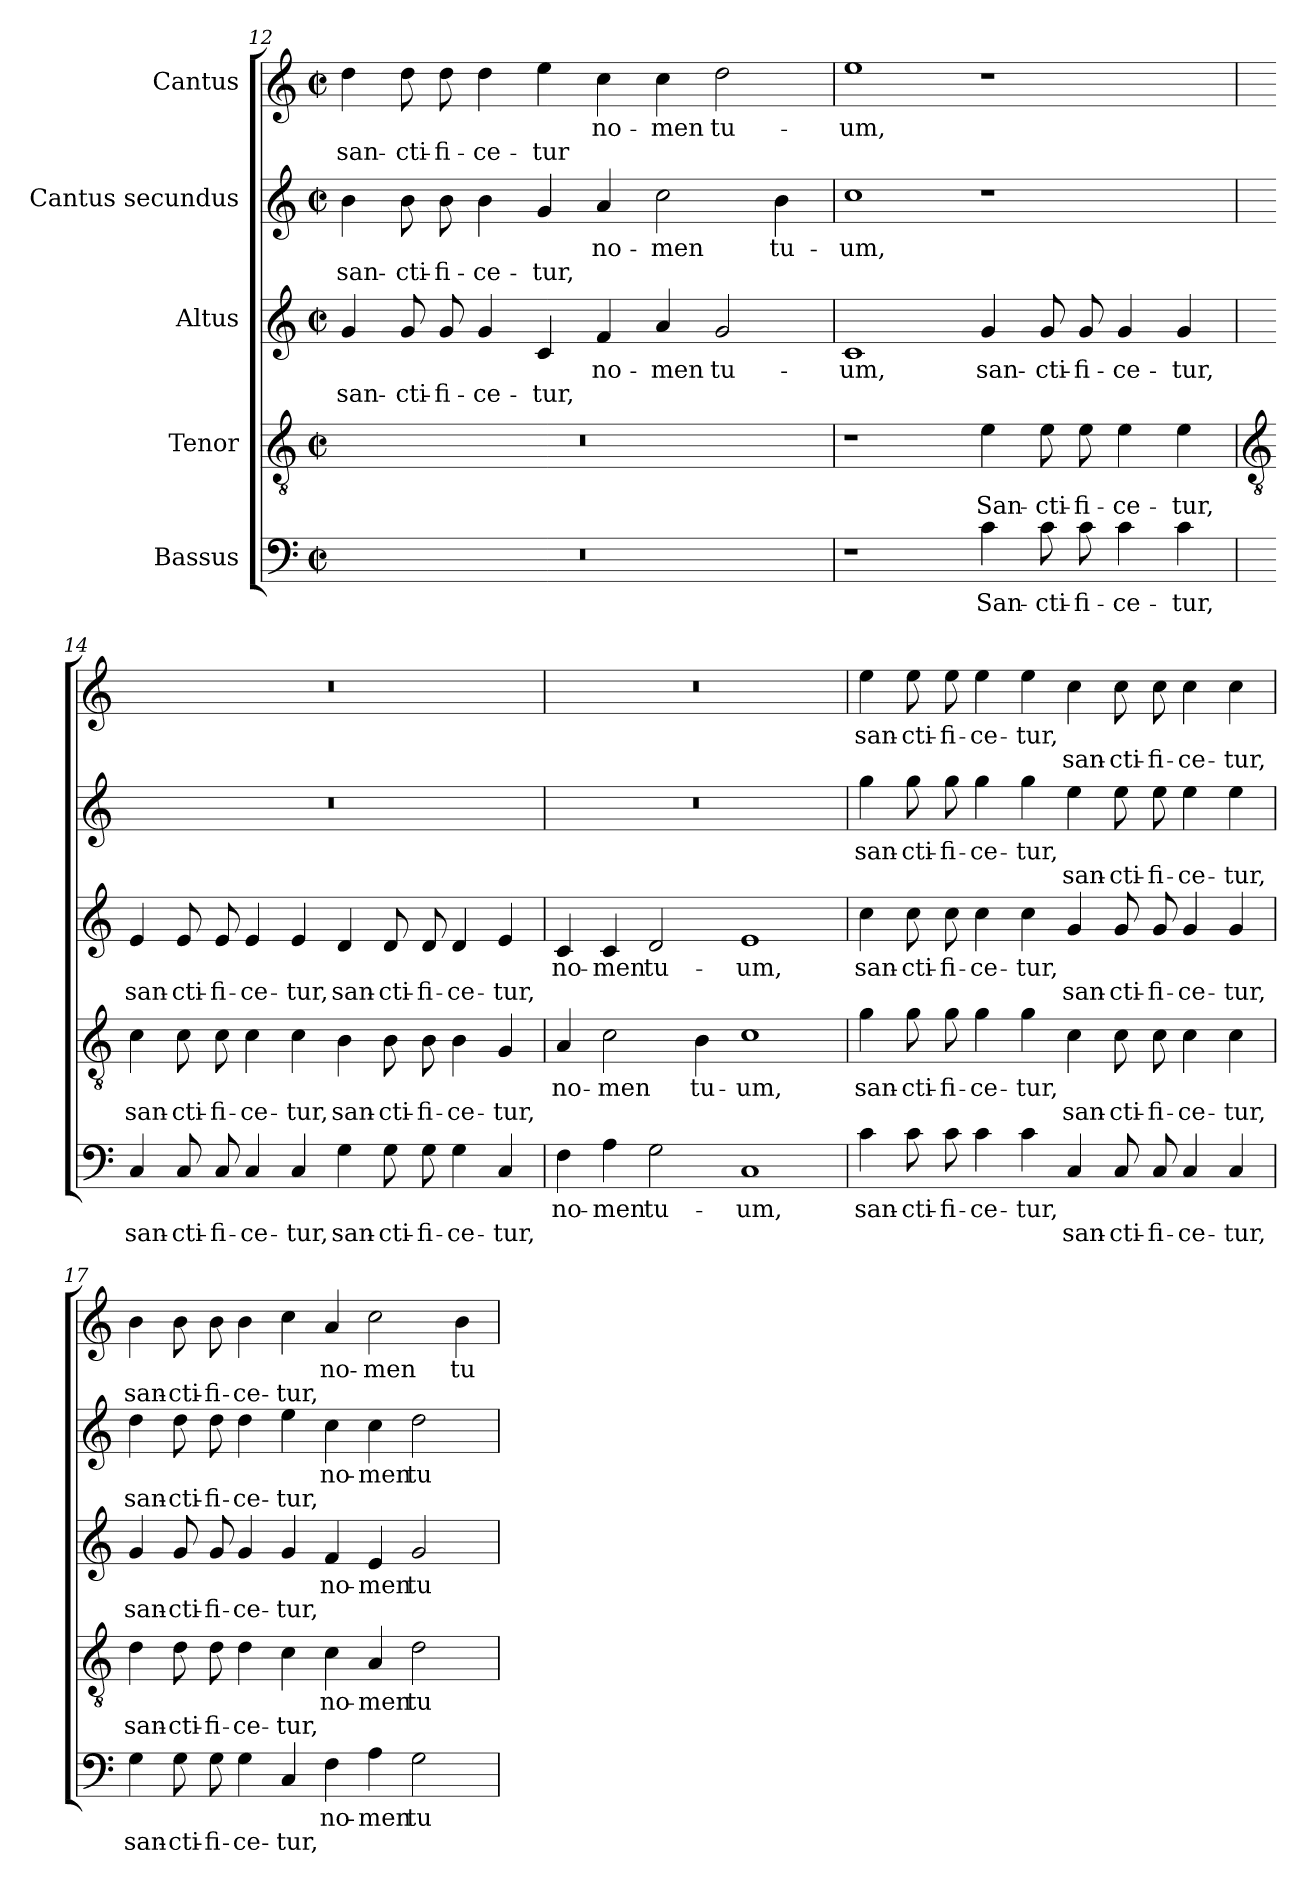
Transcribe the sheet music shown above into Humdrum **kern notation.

**kern	**text	**text	**kern	**text	**text	**kern	**text	**text	**kern	**text	**text	**kern	**text	**text
*part5	*part5	*part5	*part4	*part4	*part4	*part3	*part3	*part3	*part2	*part2	*part2	*part1	*part1	*part1
*staff5	*staff5	*staff5	*staff4	*staff4	*staff4	*staff3	*staff3	*staff3	*staff2	*staff2	*staff2	*staff1	*staff1	*staff1
*I"Bassus	*	*	*I"Tenor	*	*	*I"Altus	*	*	*I"Cantus secundus	*	*	*I"Cantus	*	*
*clefF4	*	*	*clefGv2	*	*	*clefG2	*	*	*clefG2	*	*	*clefG2	*	*
*k[]	*	*	*k[]	*	*	*k[]	*	*	*k[]	*	*	*k[]	*	*
*C:	*	*	*C:	*	*	*C:	*	*	*C:	*	*	*C:	*	*
*M4/2	*	*	*M4/2	*	*	*M4/2	*	*	*M4/2	*	*	*M4/2	*	*
*met(c|)	*	*	*met(c|)	*	*	*met(c|)	*	*	*met(c|)	*	*	*met(c|)	*	*
=12	=12	=12	=12	=12	=12	=12	=12	=12	=12	=12	=12	=12	=12	=12
!	!	!	!	!	!	!	!	!LO:LY:b	!	!	!LO:LY:b	!	!	!LO:LY:b
0r	.	.	0r	.	.	4g	.	san-	4b	.	san-	4dd	.	san-
!	!	!	!	!	!	!	!	!LO:LY:b	!	!	!LO:LY:b	!	!	!LO:LY:b
.	.	.	.	.	.	8g	.	-cti-	8b	.	-cti-	8dd	.	-cti-
!	!	!	!	!	!	!	!	!LO:LY:b	!	!	!LO:LY:b	!	!	!LO:LY:b
.	.	.	.	.	.	8g	.	-fi-	8b	.	-fi-	8dd	.	-fi-
!	!	!	!	!	!	!	!	!LO:LY:b	!	!	!LO:LY:b	!	!	!LO:LY:b
.	.	.	.	.	.	4g	.	-ce-	4b	.	-ce-	4dd	.	-ce-
!	!	!	!	!	!	!	!	!LO:LY:b	!	!	!LO:LY:b	!	!	!LO:LY:b
.	.	.	.	.	.	4c	.	-tur,	4g	.	-tur,	4ee	.	-tur
!	!	!	!	!	!	!	!LO:LY:b	!	!	!LO:LY:b	!	!	!LO:LY:b	!
.	.	.	.	.	.	4f	no-	.	4a	no-	.	4cc	no-	.
!	!	!	!	!	!	!	!LO:LY:b	!	!	!LO:LY:b	!	!	!LO:LY:b	!
.	.	.	.	.	.	4a	-men	.	2cc	-men	.	4cc	-men	.
!	!	!	!	!	!	!	!LO:LY:b	!	!	!	!	!	!LO:LY:b	!
.	.	.	.	.	.	2g	tu-	.	.	.	.	2dd	tu-	.
!	!	!	!	!	!	!	!	!	!	!LO:LY:b	!	!	!	!
.	.	.	.	.	.	.	.	.	4b	tu-	.	.	.	.
=13	=13	=13	=13	=13	=13	=13	=13	=13	=13	=13	=13	=13	=13	=13
!	!	!	!	!	!	!	!LO:LY:b	!	!	!LO:LY:b	!	!	!LO:LY:b	!
1r	.	.	1r	.	.	1c	-um,	.	1cc	-um,	.	1ee	-um,	.
!	!LO:LY:b	!	!	!LO:LY:b	!	!	!LO:LY:b	!	!	!	!	!	!	!
4c	San-	.	4e	San-	.	4g	san-	.	1r	.	.	1r	.	.
!	!LO:LY:b	!	!	!LO:LY:b	!	!	!LO:LY:b	!	!	!	!	!	!	!
8c	-cti-	.	8e	-cti-	.	8g	-cti-	.	.	.	.	.	.	.
!	!LO:LY:b	!	!	!LO:LY:b	!	!	!LO:LY:b	!	!	!	!	!	!	!
8c	-fi-	.	8e	-fi-	.	8g	-fi-	.	.	.	.	.	.	.
!	!LO:LY:b	!	!	!LO:LY:b	!	!	!LO:LY:b	!	!	!	!	!	!	!
4c	-ce-	.	4e	-ce-	.	4g	-ce-	.	.	.	.	.	.	.
!	!LO:LY:b	!	!	!LO:LY:b	!	!	!LO:LY:b	!	!	!	!	!	!	!
4c	-tur,	.	4e	-tur,	.	4g	-tur,	.	.	.	.	.	.	.
!!LO:LB:g=z
=14	=14	=14	=14	=14	=14	=14	=14	=14	=14	=14	=14	=14	=14	=14
*	*	*	*clefGv2	*	*	*	*	*	*	*	*	*	*	*
!	!	!LO:LY:b	!	!	!LO:LY:b	!	!	!LO:LY:b	!	!	!	!	!	!
4C	.	san-	4c	.	san-	4e	.	san-	0r	.	.	0r	.	.
!	!	!LO:LY:b	!	!	!LO:LY:b	!	!	!LO:LY:b	!	!	!	!	!	!
8C	.	-cti-	8c	.	-cti-	8e	.	-cti-	.	.	.	.	.	.
!	!	!LO:LY:b	!	!	!LO:LY:b	!	!	!LO:LY:b	!	!	!	!	!	!
8C	.	-fi-	8c	.	-fi-	8e	.	-fi-	.	.	.	.	.	.
!	!	!LO:LY:b	!	!	!LO:LY:b	!	!	!LO:LY:b	!	!	!	!	!	!
4C	.	-ce-	4c	.	-ce-	4e	.	-ce-	.	.	.	.	.	.
!	!	!LO:LY:b	!	!	!LO:LY:b	!	!	!LO:LY:b	!	!	!	!	!	!
4C	.	-tur,	4c	.	-tur,	4e	.	-tur,	.	.	.	.	.	.
!	!	!LO:LY:b	!	!	!LO:LY:b	!	!	!LO:LY:b	!	!	!	!	!	!
4G	.	san-	4B	.	san-	4d	.	san-	.	.	.	.	.	.
!	!	!LO:LY:b	!	!	!LO:LY:b	!	!	!LO:LY:b	!	!	!	!	!	!
8G	.	-cti-	8B	.	-cti-	8d	.	-cti-	.	.	.	.	.	.
!	!	!LO:LY:b	!	!	!LO:LY:b	!	!	!LO:LY:b	!	!	!	!	!	!
8G	.	-fi-	8B	.	-fi-	8d	.	-fi-	.	.	.	.	.	.
!	!	!LO:LY:b	!	!	!LO:LY:b	!	!	!LO:LY:b	!	!	!	!	!	!
4G	.	-ce-	4B	.	-ce-	4d	.	-ce-	.	.	.	.	.	.
!	!	!LO:LY:b	!	!	!LO:LY:b	!	!	!LO:LY:b	!	!	!	!	!	!
4C	.	-tur,	4G	.	-tur,	4e	.	-tur,	.	.	.	.	.	.
=15	=15	=15	=15	=15	=15	=15	=15	=15	=15	=15	=15	=15	=15	=15
!	!LO:LY:b	!	!	!LO:LY:b	!	!	!LO:LY:b	!	!	!	!	!	!	!
4F	no-	.	4A	no-	.	4c	no-	.	0r	.	.	0r	.	.
!	!LO:LY:b	!	!	!LO:LY:b	!	!	!LO:LY:b	!	!	!	!	!	!	!
4A	-men	.	2c	-men	.	4c	-men	.	.	.	.	.	.	.
!	!LO:LY:b	!	!	!	!	!	!LO:LY:b	!	!	!	!	!	!	!
2G	tu-	.	.	.	.	2d	tu-	.	.	.	.	.	.	.
!	!	!	!	!LO:LY:b	!	!	!	!	!	!	!	!	!	!
.	.	.	4B	tu-	.	.	.	.	.	.	.	.	.	.
!	!LO:LY:b	!	!	!LO:LY:b	!	!	!LO:LY:b	!	!	!	!	!	!	!
1C	-um,	.	1c	-um,	.	1e	-um,	.	.	.	.	.	.	.
=16	=16	=16	=16	=16	=16	=16	=16	=16	=16	=16	=16	=16	=16	=16
!	!LO:LY:b	!	!	!LO:LY:b	!	!	!LO:LY:b	!	!	!LO:LY:b	!	!	!LO:LY:b	!
4c	san-	.	4g	san-	.	4cc	san-	.	4gg	san-	.	4ee	san-	.
!	!LO:LY:b	!	!	!LO:LY:b	!	!	!LO:LY:b	!	!	!LO:LY:b	!	!	!LO:LY:b	!
8c	-cti-	.	8g	-cti-	.	8cc	-cti-	.	8gg	-cti-	.	8ee	-cti-	.
!	!LO:LY:b	!	!	!LO:LY:b	!	!	!LO:LY:b	!	!	!LO:LY:b	!	!	!LO:LY:b	!
8c	-fi-	.	8g	-fi-	.	8cc	-fi-	.	8gg	-fi-	.	8ee	-fi-	.
!	!LO:LY:b	!	!	!LO:LY:b	!	!	!LO:LY:b	!	!	!LO:LY:b	!	!	!LO:LY:b	!
4c	-ce-	.	4g	-ce-	.	4cc	-ce-	.	4gg	-ce-	.	4ee	-ce-	.
!	!LO:LY:b	!	!	!LO:LY:b	!	!	!LO:LY:b	!	!	!LO:LY:b	!	!	!LO:LY:b	!
4c	-tur,	.	4g	-tur,	.	4cc	-tur,	.	4gg	-tur,	.	4ee	-tur,	.
!	!	!LO:LY:b	!	!	!LO:LY:b	!	!	!LO:LY:b	!	!	!LO:LY:b	!	!	!LO:LY:b
4C	.	san-	4c	.	san-	4g	.	san-	4ee	.	san-	4cc	.	san-
!	!	!LO:LY:b	!	!	!LO:LY:b	!	!	!LO:LY:b	!	!	!LO:LY:b	!	!	!LO:LY:b
8C	.	-cti-	8c	.	-cti-	8g	.	-cti-	8ee	.	-cti-	8cc	.	-cti-
!	!	!LO:LY:b	!	!	!LO:LY:b	!	!	!LO:LY:b	!	!	!LO:LY:b	!	!	!LO:LY:b
8C	.	-fi-	8c	.	-fi-	8g	.	-fi-	8ee	.	-fi-	8cc	.	-fi-
!	!	!LO:LY:b	!	!	!LO:LY:b	!	!	!LO:LY:b	!	!	!LO:LY:b	!	!	!LO:LY:b
4C	.	-ce-	4c	.	-ce-	4g	.	-ce-	4ee	.	-ce-	4cc	.	-ce-
!	!	!LO:LY:b	!	!	!LO:LY:b	!	!	!LO:LY:b	!	!	!LO:LY:b	!	!	!LO:LY:b
4C	.	-tur,	4c	.	-tur,	4g	.	-tur,	4ee	.	-tur,	4cc	.	-tur,
=17	=17	=17	=17	=17	=17	=17	=17	=17	=17	=17	=17	=17	=17	=17
!	!	!LO:LY:b	!	!	!LO:LY:b	!	!	!LO:LY:b	!	!	!LO:LY:b	!	!	!LO:LY:b
4G	.	san-	4d	.	san-	4g	.	san-	4dd	.	san-	4b	.	san-
!	!	!LO:LY:b	!	!	!LO:LY:b	!	!	!LO:LY:b	!	!	!LO:LY:b	!	!	!LO:LY:b
8G	.	-cti-	8d	.	-cti-	8g	.	-cti-	8dd	.	-cti-	8b	.	-cti-
!	!	!LO:LY:b	!	!	!LO:LY:b	!	!	!LO:LY:b	!	!	!LO:LY:b	!	!	!LO:LY:b
8G	.	-fi-	8d	.	-fi-	8g	.	-fi-	8dd	.	-fi-	8b	.	-fi-
!	!	!LO:LY:b	!	!	!LO:LY:b	!	!	!LO:LY:b	!	!	!LO:LY:b	!	!	!LO:LY:b
4G	.	-ce-	4d	.	-ce-	4g	.	-ce-	4dd	.	-ce-	4b	.	-ce-
!	!	!LO:LY:b	!	!	!LO:LY:b	!	!	!LO:LY:b	!	!	!LO:LY:b	!	!	!LO:LY:b
4C	.	-tur,	4c	.	-tur,	4g	.	-tur,	4ee	.	-tur,	4cc	.	-tur,
!	!LO:LY:b	!	!	!LO:LY:b	!	!	!LO:LY:b	!	!	!LO:LY:b	!	!	!LO:LY:b	!
4F	no-	.	4c	no-	.	4f	no-	.	4cc	no-	.	4a	no-	.
!	!LO:LY:b	!	!	!LO:LY:b	!	!	!LO:LY:b	!	!	!LO:LY:b	!	!	!LO:LY:b	!
4A	-men	.	4A	-men	.	4e	-men	.	4cc	-men	.	2cc	-men	.
!	!LO:LY:b	!	!	!LO:LY:b	!	!	!LO:LY:b	!	!	!LO:LY:b	!	!	!	!
2G	tu-	.	2d	tu-	.	2g	tu-	.	2dd	tu-	.	.	.	.
!	!	!	!	!	!	!	!	!	!	!	!	!	!LO:LY:b	!
.	.	.	.	.	.	.	.	.	.	.	.	4b	tu-	.
=	=	=	=	=	=	=	=	=	=	=	=	=	=	=
*-	*-	*-	*-	*-	*-	*-	*-	*-	*-	*-	*-	*-	*-	*-
